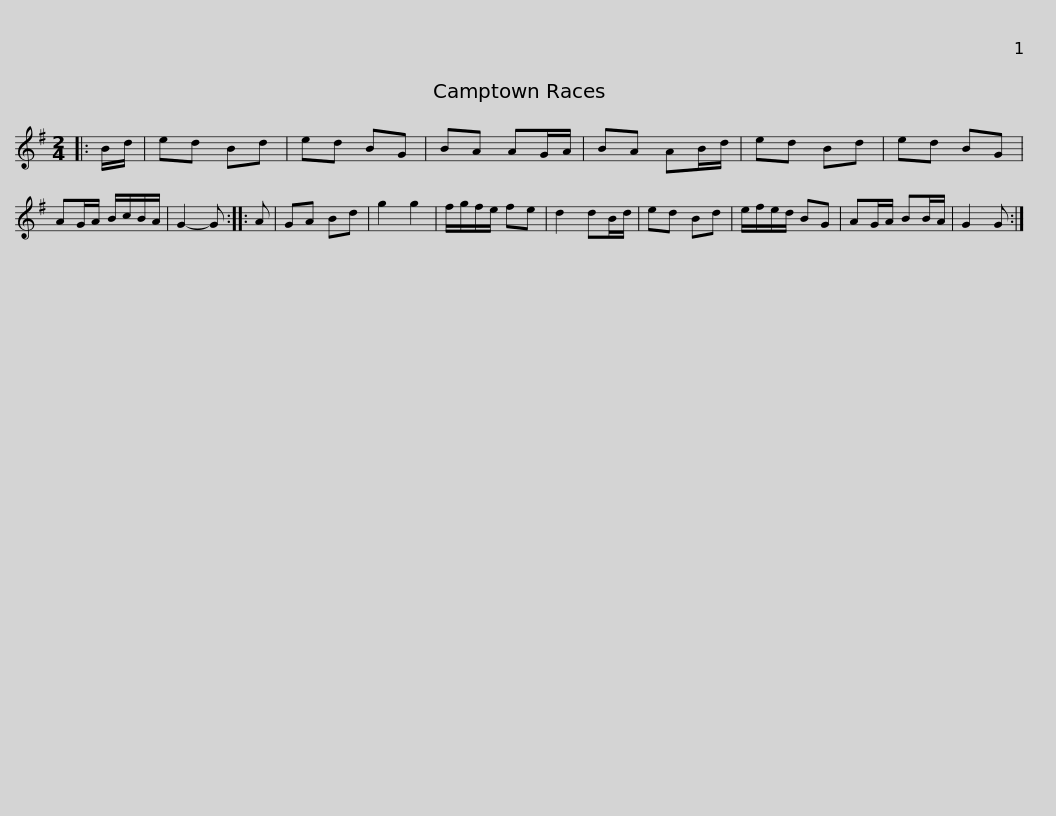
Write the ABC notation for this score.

X:1
L:1/8
M:2/4
I:linebreak $
K:G
V:1 treble
V:1
|: B/d/ | ed Bd | ed BG | BA AG/A/ | BA AB/d/ | %5
 ed Bd | ed BG | AG/A/ B/c/B/A/ | G2- G :: A |$ %10
 GA Bd | g2 g2 | f/g/f/e/ fe | d2 dB/d/ | ed Bd | %15
 e/f/e/d/ BG | AG/A/ BB/A/ | G2 G :| %18
